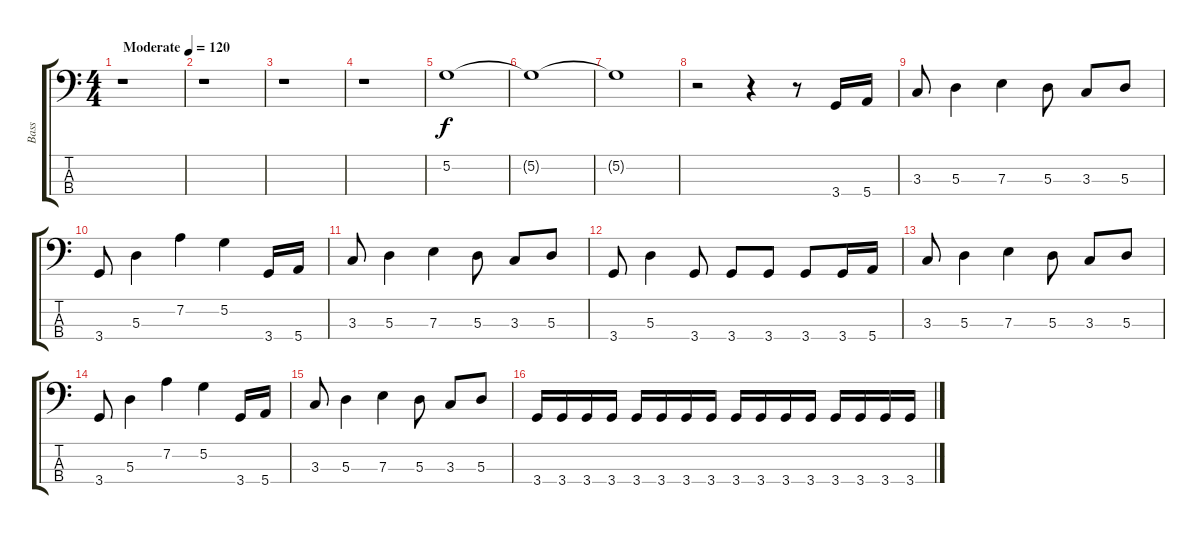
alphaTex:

\track ("Bass" "Bass") {instrument electricbasspick}
\staff {score tabs}
\tuning (G2 D2 A1 E1) {hide}
\ts (4 4)
\tempo (120 "Moderate")
\clef f4
\ks c
r.1{dy f instrument electricbasspick} |
r.1 |
r.1 |
r.1 |
5.2.1 |
5.2{t}.1 |
5.2{t}.1 |
r.2 r.4 r.8 3.4.16 5.4.16 |
3.3.8 5.3.4 7.3.4 5.3.8 3.3.8 5.3.8 |
3.4.8 5.3.4 7.2.4 5.2.4 3.4.16 5.4.16 |
3.3.8 5.3.4 7.3.4 5.3.8 3.3.8 5.3.8 |
3.4.8 5.3.4 3.4.8 3.4.8 3.4.8 3.4.8 3.4.16 5.4.16 |
3.3.8 5.3.4 7.3.4 5.3.8 3.3.8 5.3.8 |
3.4.8 5.3.4 7.2.4 5.2.4 3.4.16 5.4.16 |
3.3.8 5.3.4 7.3.4 5.3.8 3.3.8 5.3.8 |
3.4.16 3.4.16 3.4.16 3.4.16 3.4.16 3.4.16 3.4.16 3.4.16 3.4.16 3.4.16 3.4.16 3.4.16 3.4.16 3.4.16 3.4.16 3.4.16
